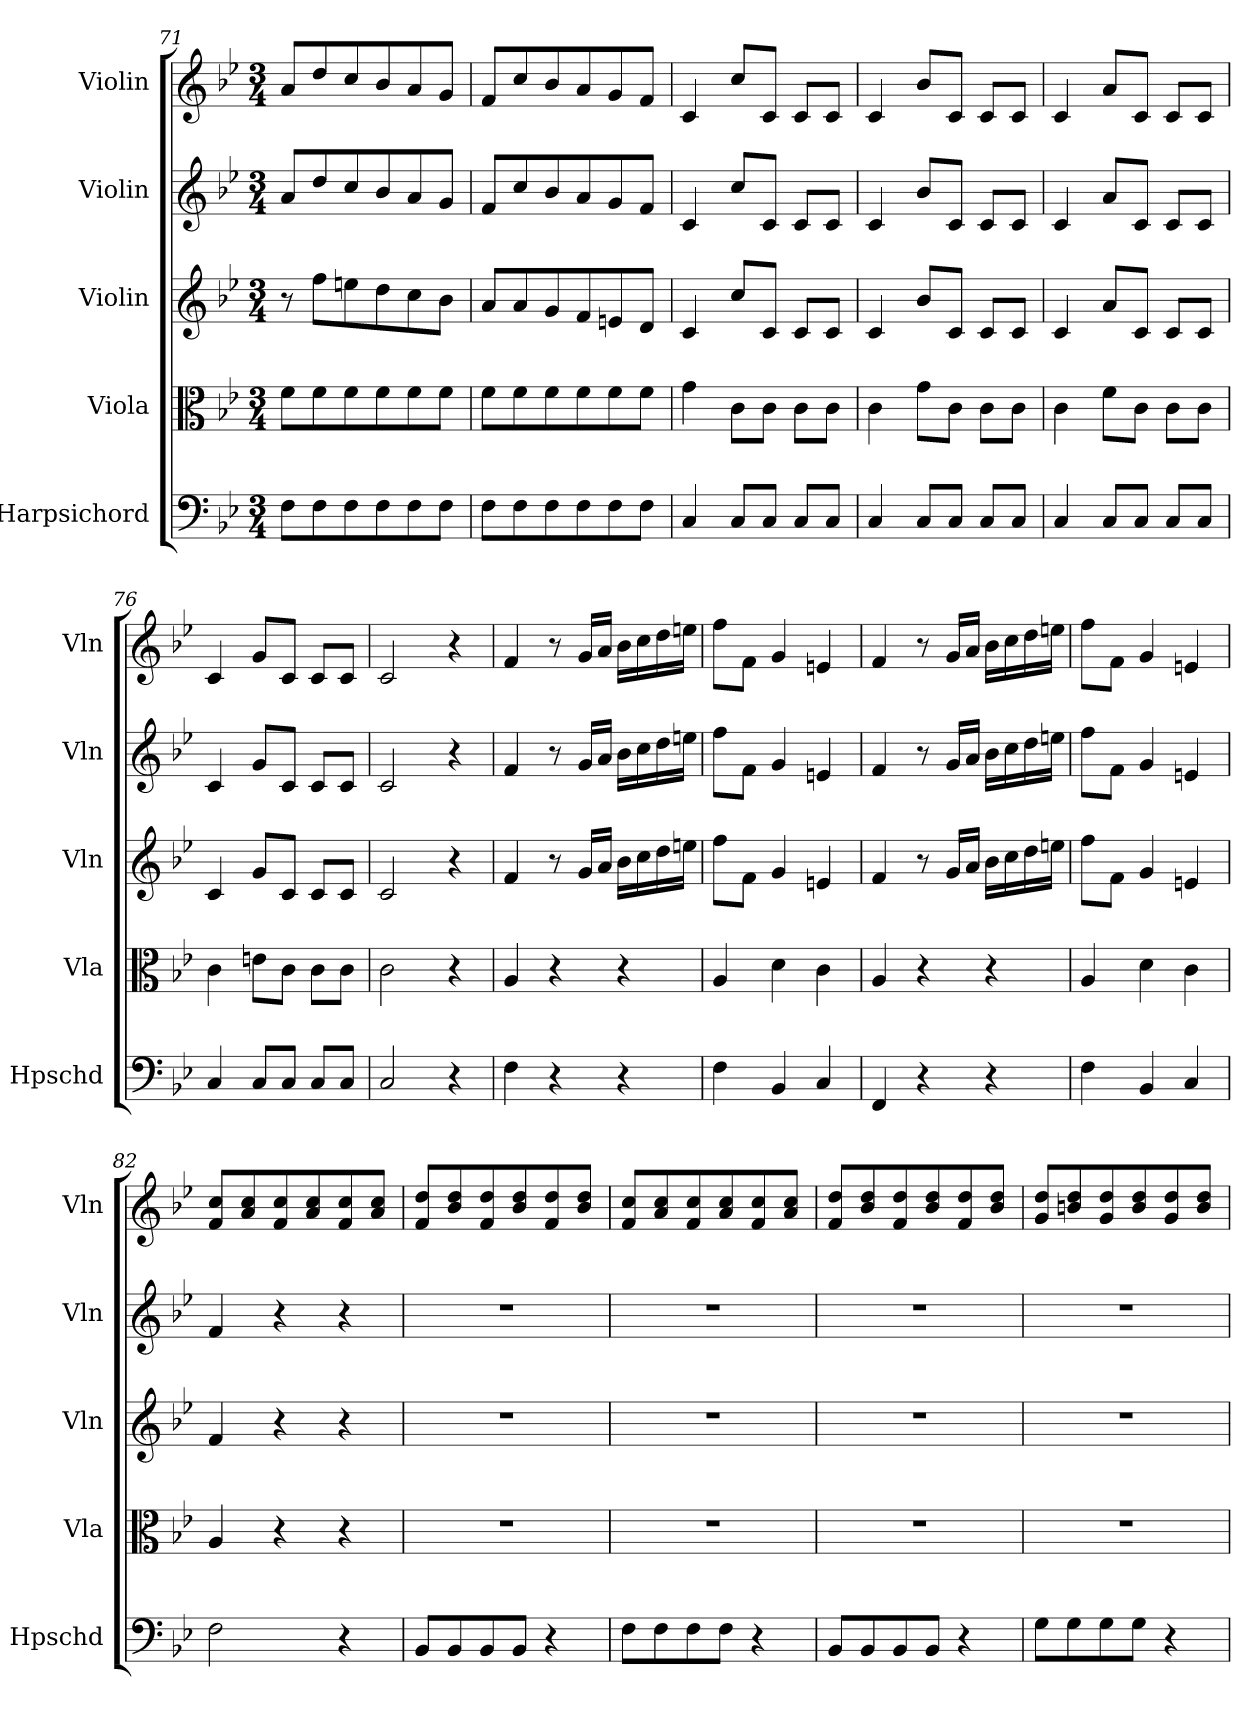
**kern	**kern	**kern	**kern	**kern
*part5	*part4	*part3	*part2	*part1
*staff5	*staff4	*staff3	*staff2	*staff1
*I"Harpsichord	*I"Viola	*I"Violin	*I"Violin	*I"Violin
*I'Hpschd	*I'Vla	*I'Vln	*I'Vln	*I'Vln
*clefF4	*clefC3	*clefG2	*clefG2	*clefG2
*k[b-e-]	*k[b-e-]	*k[b-e-]	*k[b-e-]	*k[b-e-]
*B-:	*B-:	*B-:	*B-:	*B-:
*M3/4	*M3/4	*M3/4	*M3/4	*M3/4
=71	=71	=71	=71	=71
8F\L	8f\L	8r	8a/L	8a/L
8F\	8f\	8ff\L	8dd/	8dd/
8F\	8f\	8een\	8cc/	8cc/
8F\	8f\	8dd\	8b-/	8b-/
8F\	8f\	8cc\	8a/	8a/
8F\J	8f\J	8b-\J	8g/J	8g/J
=72	=72	=72	=72	=72
8F\L	8f\L	8a/L	8f/L	8f/L
8F\	8f\	8a/	8cc/	8cc/
8F\	8f\	8g/	8b-/	8b-/
8F\	8f\	8f/	8a/	8a/
8F\	8f\	8en/	8g/	8g/
8F\J	8f\J	8d/J	8f/J	8f/J
=73	=73	=73	=73	=73
4C/	4g\	4c/	4c/	4c/
8C/L	8c\L	8cc/L	8cc/L	8cc/L
8C/J	8c\J	8c/J	8c/J	8c/J
8C/L	8c\L	8c/L	8c/L	8c/L
8C/J	8c\J	8c/J	8c/J	8c/J
=74	=74	=74	=74	=74
4C/	4c\	4c/	4c/	4c/
8C/L	8g\L	8b-/L	8b-/L	8b-/L
8C/J	8c\J	8c/J	8c/J	8c/J
8C/L	8c\L	8c/L	8c/L	8c/L
8C/J	8c\J	8c/J	8c/J	8c/J
=75	=75	=75	=75	=75
4C/	4c\	4c/	4c/	4c/
8C/L	8f\L	8a/L	8a/L	8a/L
8C/J	8c\J	8c/J	8c/J	8c/J
8C/L	8c\L	8c/L	8c/L	8c/L
8C/J	8c\J	8c/J	8c/J	8c/J
=76	=76	=76	=76	=76
4C/	4c\	4c/	4c/	4c/
8C/L	8en\L	8g/L	8g/L	8g/L
8C/J	8c\J	8c/J	8c/J	8c/J
8C/L	8c\L	8c/L	8c/L	8c/L
8C/J	8c\J	8c/J	8c/J	8c/J
=77	=77	=77	=77	=77
2C/	2c\	2c/	2c/	2c/
4r	4r	4r	4r	4r
=78	=78	=78	=78	=78
4F\	4A/	4f/	4f/	4f/
4r	4r	8r	8r	8r
.	.	16g/LL	16g/LL	16g/LL
.	.	16a/JJ	16a/JJ	16a/JJ
4r	4r	16b-\LL	16b-\LL	16b-\LL
.	.	16cc\	16cc\	16cc\
.	.	16dd\	16dd\	16dd\
.	.	16een\JJ	16een\JJ	16een\JJ
=79	=79	=79	=79	=79
4F\	4A/	8ff\L	8ff\L	8ff\L
.	.	8f\J	8f\J	8f\J
4BB-/	4d\	4g/	4g/	4g/
4C/	4c\	4en/	4en/	4en/
=80	=80	=80	=80	=80
4FF/	4A/	4f/	4f/	4f/
4r	4r	8r	8r	8r
.	.	16g/LL	16g/LL	16g/LL
.	.	16a/JJ	16a/JJ	16a/JJ
4r	4r	16b-\LL	16b-\LL	16b-\LL
.	.	16cc\	16cc\	16cc\
.	.	16dd\	16dd\	16dd\
.	.	16een\JJ	16een\JJ	16een\JJ
=81	=81	=81	=81	=81
4F\	4A/	8ff\L	8ff\L	8ff\L
.	.	8f\J	8f\J	8f\J
4BB-/	4d\	4g/	4g/	4g/
4C/	4c\	4en/	4en/	4en/
=82	=82	=82	=82	=82
2F\	4A/	4f/	4f/	8f/ 8cc/L
.	.	.	.	8a/ 8cc/
.	4r	4r	4r	8f/ 8cc/
.	.	.	.	8a/ 8cc/
4r	4r	4r	4r	8f/ 8cc/
.	.	.	.	8a/ 8cc/J
=83	=83	=83	=83	=83
8BB-/L	2.r	2.r	2.r	8f/ 8dd/L
8BB-/	.	.	.	8b-/ 8dd/
8BB-/	.	.	.	8f/ 8dd/
8BB-/J	.	.	.	8b-/ 8dd/
4r	.	.	.	8f/ 8dd/
.	.	.	.	8b-/ 8dd/J
=84	=84	=84	=84	=84
8F\L	2.r	2.r	2.r	8f/ 8cc/L
8F\	.	.	.	8a/ 8cc/
8F\	.	.	.	8f/ 8cc/
8F\J	.	.	.	8a/ 8cc/
4r	.	.	.	8f/ 8cc/
.	.	.	.	8a/ 8cc/J
=85	=85	=85	=85	=85
8BB-/L	2.r	2.r	2.r	8f/ 8dd/L
8BB-/	.	.	.	8b-/ 8dd/
8BB-/	.	.	.	8f/ 8dd/
8BB-/J	.	.	.	8b-/ 8dd/
4r	.	.	.	8f/ 8dd/
.	.	.	.	8b-/ 8dd/J
=86	=86	=86	=86	=86
8G\L	2.r	2.r	2.r	8g/ 8dd/L
8G\	.	.	.	8bn/ 8dd/
8G\	.	.	.	8g/ 8dd/
8G\J	.	.	.	8b/ 8dd/
4r	.	.	.	8g/ 8dd/
.	.	.	.	8b/ 8dd/J
=	=	=	=	=
*-	*-	*-	*-	*-
